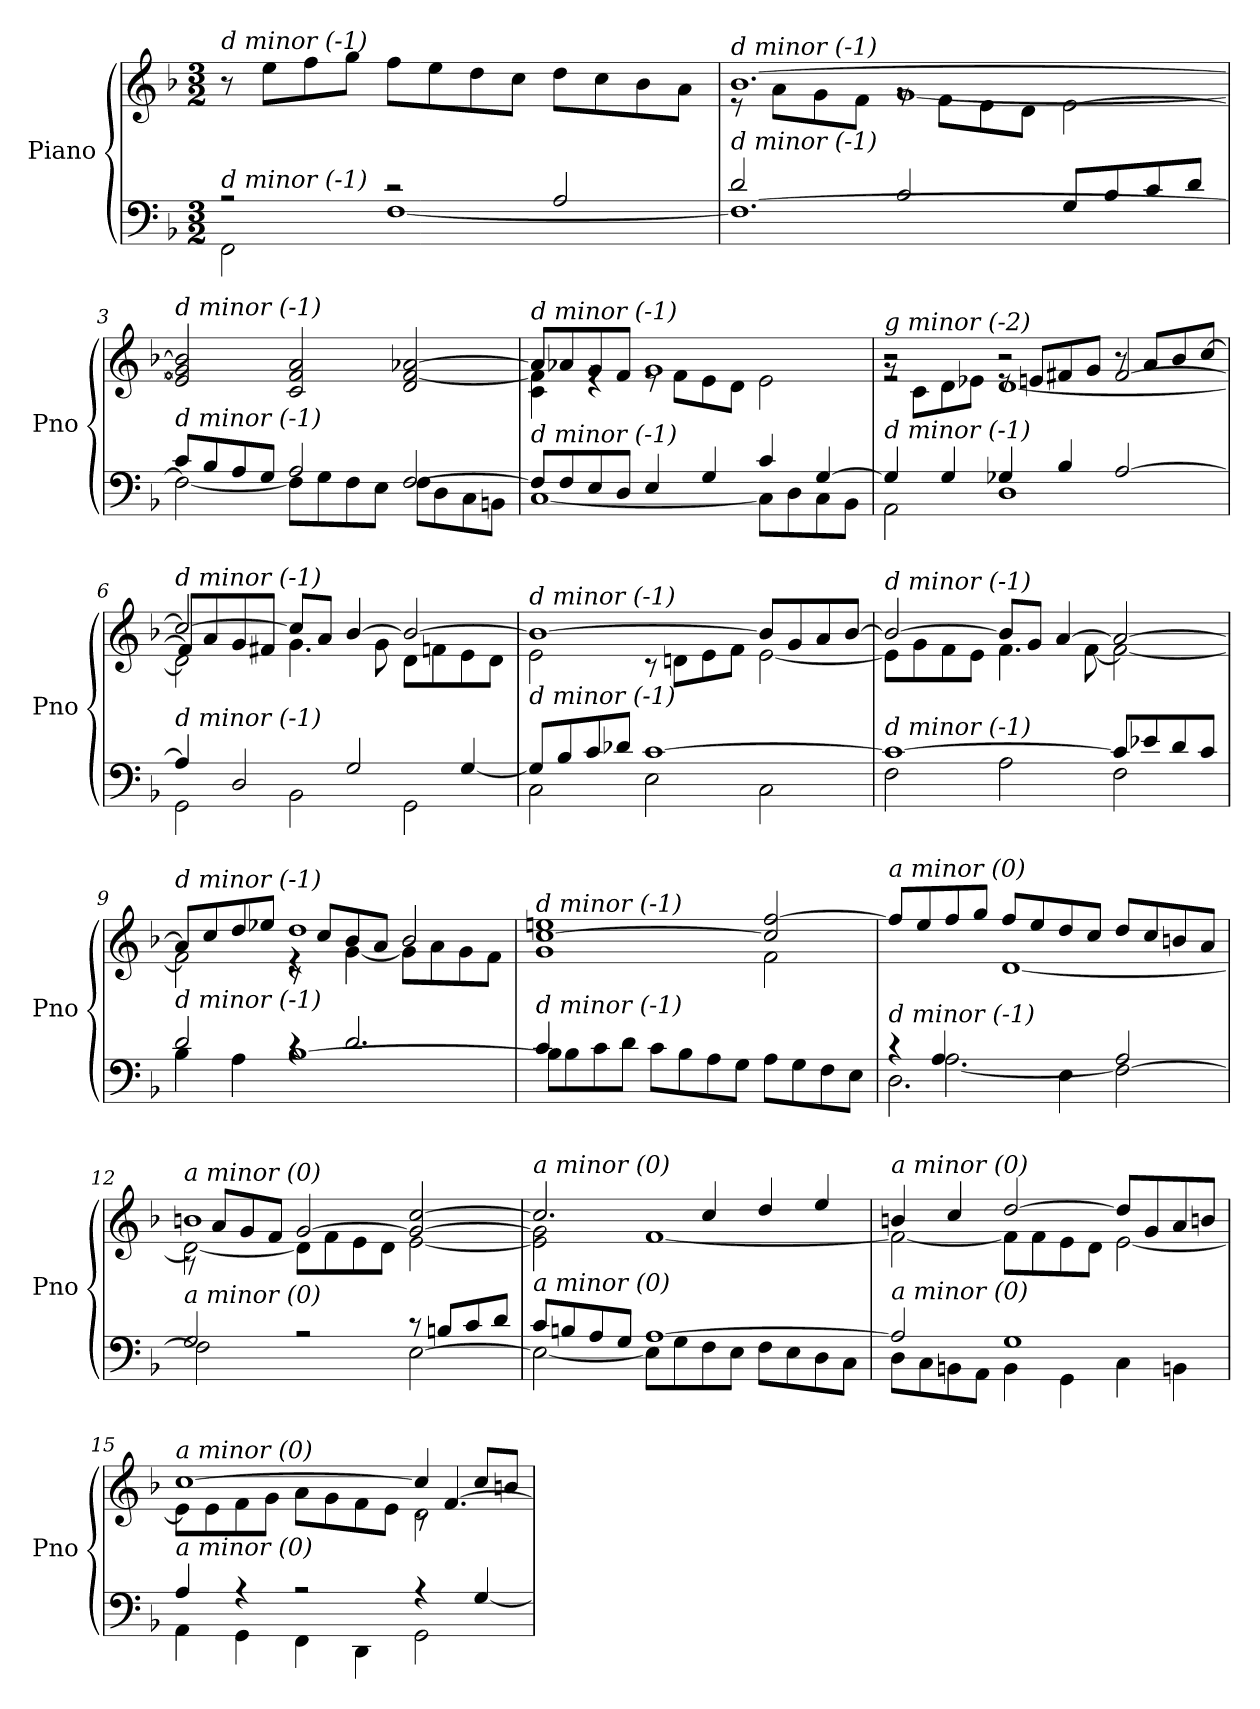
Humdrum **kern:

**kern	**kern
*part1	*part1
*staff2	*staff1
*I"Piano	*
*I'Pno	*
*clefF4	*clefG2
*k[b-]	*k[b-]
*M3/2	*M3/2
=1	=1
*^	*
!	!	!LO:TX:i:t=d minor (-1)
!LO:TX:i:t=d minor (-1)	!	!
2r	2FF\	8r
.	.	8ee\L
.	.	8ff\
.	.	8gg\J
2r	[1F	8ff\L
.	.	8ee\
.	.	8dd\
.	.	8cc\J
2A/	.	8dd\L
.	.	8cc\
.	.	8b-\
.	.	8a\J
=2	=2	=2
*	*^	*^
*	*	*	*	*^
!	!	!	!LO:TX:i:t=d minor (-1)	!	!
!LO:TX:i:t=d minor (-1)	!	!	!	!	!
2ryy	2d/	1.F_	[1.b-	8r	2ryy
.	.	.	.	8a\L	.
.	.	.	.	8g\	.
.	.	.	.	8f\J	.
1ryy	2B-/	.	.	[1g	8rg
.	.	.	.	.	8f\L
.	.	.	.	.	8e\
.	.	.	.	.	8d\J
.	8G/L	.	.	.	[2e\
.	8B-/	.	.	.	.
.	8c/	.	.	.	.
.	8d/J	.	.	.	.
*	*v	*v	*	*	*
*	*	*v	*v	*v
=3	=3	=3
!	!	!LO:TX:i:t=d minor (-1)
!LO:TX:i:t=d minor (-1)	!	!
8c/L	2F\_	2e/] 2g/] 2b-/]
8B-/	.	.
8A/	.	.
8G/J	.	.
2A/	8F\L]	2c/ 2f/ 2a/
.	8G\	.
.	8F\	.
.	8E\J	.
[2F/	8F\L	2d/ [2f/ [2a-X/
.	8D\	.
.	8C\	.
.	8BBn\J	.
!!LO:LB:g=z
=4	=4	=4
*	*	*^
!	!	!LO:TX:i:t=d minor (-1)	!
!LO:TX:i:t=d minor (-1)	!	!	!
8F/L]	[1C	8a-/L]	4c\ 4f\]
8F/	.	8a-X/	.
8E/	.	8g/	4re
8D/J	.	8f/J	.
4E/	.	1g	8re
.	.	.	8f\L
4G/	.	.	8e\
.	.	.	8d\J
4c/	8C\L]	.	2e\
.	8D\	.	.
[4G/	8C\	.	.
.	8BB-\J	.	.
=5	=5	=5	=5
*	*	*	*^
!	!	!LO:TX:i:t=g minor (-2)	!	!
!LO:TX:i:t=d minor (-1)	!	!	!	!
4G/]	2AA\	2r	8rg	2re
.	.	.	8c\L	.
4G/	.	.	8d\	.
.	.	.	8e-X\J	.
4G-Xi/	1D	2r	[1d	8re
.	.	.	.	8en/L
4B-/	.	.	.	8f#X/
.	.	.	.	8g/J
[2A/	.	8r	.	[2f#/
.	.	8a/L	.	.
.	.	8b-/	.	.
.	.	[8cc/J	.	.
=6	=6	=6	=6	=6
*	*^	*	*	*
!	!	!	!LO:TX:i:t=d minor (-1)	!	!
!LO:TX:i:t=d minor (-1)	!	!	!	!	!
2ryy	4A/]	2GG\	2cc/_	2d\]	8f#/L]
.	.	.	.	.	8a/
.	2D/	.	.	.	8g/
.	.	.	.	.	8f#X/J
1ryy	.	2BB-\	8cc/L]	4.g\	1ryy
.	.	.	8a/J	.	.
.	2G/	.	[4b-/	.	.
.	.	.	.	8g\	.
.	.	2GG\	2b-/_	8d\L	.
.	.	.	.	8fn\	.
.	[4G/	.	.	8e\	.
.	.	.	.	8d\J	.
*	*v	*v	*	*	*
*	*	*	*v	*v
!!LO:LB:g=z
=7	=7	=7	=7
!	!	!LO:TX:i:t=d minor (-1)	!
!LO:TX:i:t=d minor (-1)	!	!	!
8G/L]	2C\	1b-_	2e\
8B-/	.	.	.
8c/	.	.	.
8d-Xj/J	.	.	.
[1c	2E\	.	8r
.	.	.	8dn\L
.	.	.	8e\
.	.	.	8f\J
.	2C\	8b-/L]	[2e\
.	.	8g/	.
.	.	8a/	.
.	.	[8b-/J	.
=8	=8	=8	=8
!	!	!LO:TX:i:t=d minor (-1)	!
!LO:TX:i:t=d minor (-1)	!	!	!
1c_	2F\	2b-/_	8e\L]
.	.	.	8g\
.	.	.	8f\
.	.	.	8e\J
.	2A\	8b-/L]	4.f\
.	.	8g/J	.
.	.	[4a/	.
.	.	.	[8f\
8c/L]	2F\	2a/_	2f\_
8e-X/	.	.	.
8d/	.	.	.
8c/J	.	.	.
=9	=9	=9	=9
*	*^	*	*^
!	!	!	!LO:TX:i:t=d minor (-1)	!	!
!LO:TX:i:t=d minor (-1)	!	!	!	!	!
2ryy	2d/	4B-\	8a/L]	2f\]	2ryy
.	.	.	8cc/	.	.
.	.	4A\	8dd/	.	.
.	.	.	8ee-X/J	.	.
1ryy	4rc	[1B-	1dd	4re	8rc
.	.	.	.	.	8cc/L
.	2.d/	.	.	[4g\	8b-/
.	.	.	.	.	8a/J
.	.	.	.	8g\L]	2b-/
.	.	.	.	8a\	.
.	.	.	.	8g\	.
.	.	.	.	8f\J	.
*	*v	*v	*	*	*
*	*	*	*v	*v
!!LO:LB:g=z
=10	=10	=10	=10
!	!	!LO:TX:i:t=d minor (-1)	!
!LO:TX:i:t=d minor (-1)	!	!	!
4c/	8B-\L]	[1cc 1een	1g
.	8B-\	.	.
4ryy	8c\	.	.
.	8d\J	.	.
1ryy	8c\L	.	.
.	8B-\	.	.
.	8A\	.	.
.	8G\J	.	.
.	8A\L	2cc/] [2ff/	2f\
.	8G\	.	.
.	8F\	.	.
.	8E\J	.	.
=11	=11	=11	=11
*^	*^	*	*^
!	!	!	!	!LO:TX:i:t=a minor (0)	!	!
!LO:TX:i:t=d minor (-1)	!	!	!	!	!	!
2ryy	4r	2.D\	4ryy	8ff/L]	2ryy	4ryy
.	.	.	.	8ee/	.	.
.	[2.A\	.	4A/	8ff/	.	4ryy
.	.	.	.	8gg/J	.	.
1ryy	.	.	1ryy	8ff/L	[1d	1ryy
.	.	.	.	8ee/	.	.
.	.	4E\	.	8dd/	.	.
.	.	.	.	8cc/J	.	.
.	2A/]	[2F\	.	8dd/L	.	.
.	.	.	.	8cc/	.	.
.	.	.	.	8bn/	.	.
.	.	.	.	8a/J	.	.
*	*	*v	*v	*	*	*
=12	=12	=12	=12	=12	=12
!	!	!	!LO:TX:i:t=a minor (0)	!	!
!LO:TX:i:t=a minor (0)	!	!	!	!	!
1ryy	2G/	2F\]	1bn	2d\_	8rA
.	.	.	.	.	8a/L
.	.	.	.	.	8g/
.	.	.	.	.	8f/J
.	2r	2rA	.	8d\L]	[2g/
.	.	.	.	8f\	.
.	.	.	.	8e\	.
.	.	.	.	8d\J	.
2ryy	8r	[2E\	2g/_ [2cc/	[2e\	2ryy
.	8Bn/L	.	.	.	.
.	8c/	.	.	.	.
.	8d/J	.	.	.	.
*	*v	*v	*	*	*
*	*	*	*v	*v
!!LO:LB:g=z
=13	=13	=13	=13
!	!	!LO:TX:i:t=a minor (0)	!
!LO:TX:i:t=a minor (0)	!	!	!
8c/L	2E\_	2.cc/]	2e\] 2g\]
8Bn/	.	.	.
8A/	.	.	.
8G/J	.	.	.
[1A	8E\L]	.	[1f
.	8G\	.	.
.	8F\	4cc/	.
.	8E\J	.	.
.	8F\L	4dd/	.
.	8E\	.	.
.	8D\	4ee/	.
.	8C\J	.	.
=14	=14	=14	=14
!	!	!LO:TX:i:t=a minor (0)	!
!LO:TX:i:t=a minor (0)	!	!	!
2A/]	8D\L	4bn/	2f\_
.	8C\	.	.
.	8BBn\	4cc/	.
.	8AA\J	.	.
1G	4BB\	[2dd/	8f\L]
.	.	.	8f\
.	4GG\	.	8e\
.	.	.	8d\J
.	4C\	8dd/L]	[2e\
.	.	8g/	.
.	4BBn\	8a/	.
.	.	8bn/J	.
=15	=15	=15	=15
*	*^	*	*^
!	!	!	!LO:TX:i:t=a minor (0)	!	!
!LO:TX:i:t=a minor (0)	!	!	!	!	!
1ryy	4A/	4AA\	[1cc	8e\L]	1ryy
.	.	.	.	8e\	.
.	4r	4GG\	.	8f\	.
.	.	.	.	8g\J	.
.	2r	4FF\	.	8a\L	.
.	.	.	.	8g\	.
.	.	4DD\	.	8f\	.
.	.	.	.	8e\J	.
2ryy	4r	2GG\	4cc/]	2d\	8rc
.	.	.	.	.	[4.f/
.	[4G/	.	8cc/L	.	.
.	.	.	8bn/J	.	.
*v	*v	*v	*	*	*
*	*v	*v	*v
=	=
*-	*-
